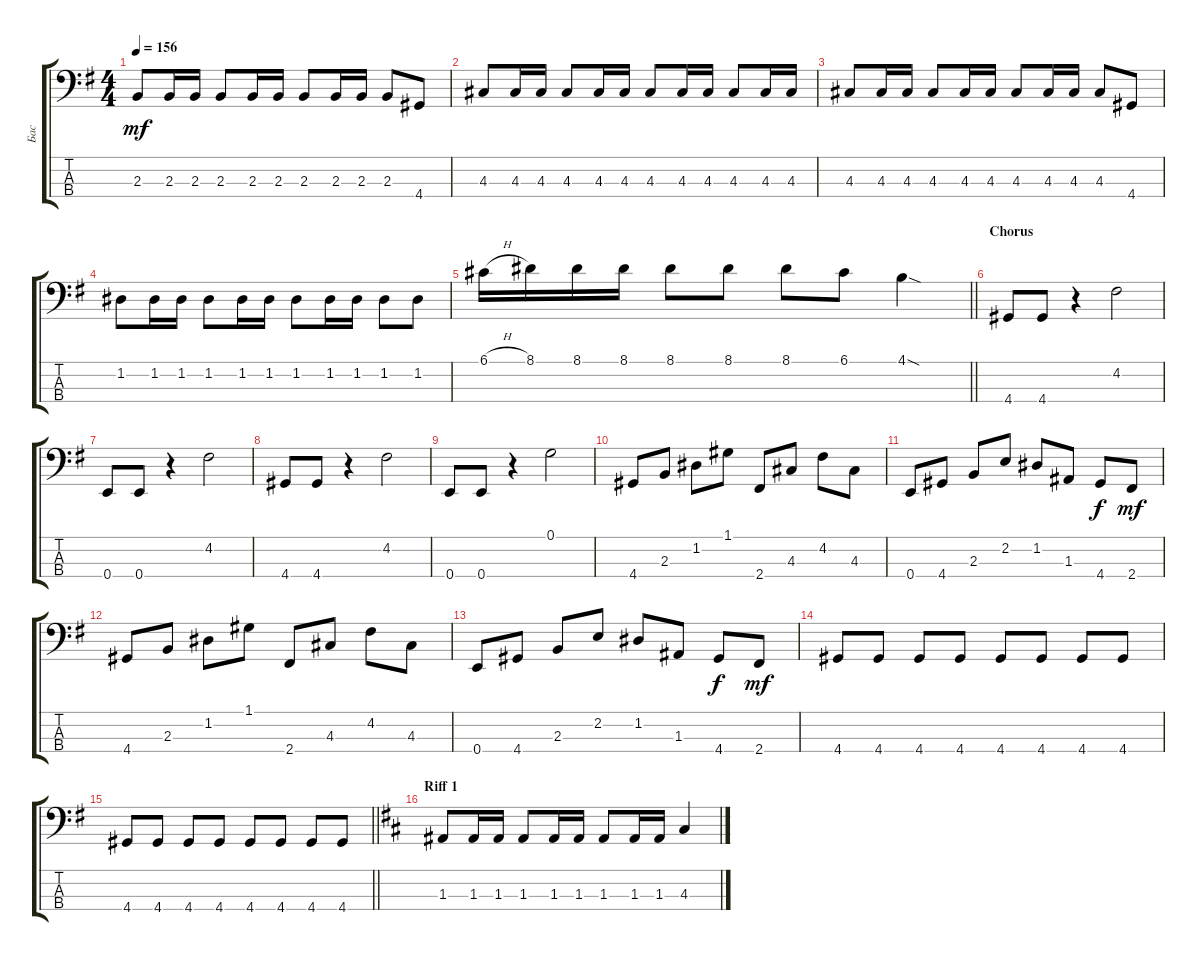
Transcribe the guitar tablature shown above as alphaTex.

\track ("Бас" "Бас") {instrument electricbassfinger}
\staff {score tabs}
\tuning (G2 D2 A1 E1) {hide}
\ts (4 4)
\tempo 156
\clef f4
\ks eminor
2.3.8{dy mf} 2.3.16 2.3.16 2.3.8 2.3.16 2.3.16 2.3.8 2.3.16 2.3.16 2.3.8 4.4.8 |
4.3.8 4.3.16 4.3.16 4.3.8 4.3.16 4.3.16 4.3.8 4.3.16 4.3.16 4.3.8 4.3.16 4.3.16 |
4.3.8 4.3.16 4.3.16 4.3.8 4.3.16 4.3.16 4.3.8 4.3.16 4.3.16 4.3.8 4.4.8 |
1.2.8 1.2.16 1.2.16 1.2.8 1.2.16 1.2.16 1.2.8 1.2.16 1.2.16 1.2.8 1.2.8 |
\barLineRight lightlight
6.1{h}.16 8.1.16 8.1.16 8.1.16 8.1.8 8.1.8 8.1.8 6.1.8 4.1{sod}.4 |
\section ("" "Chorus")
4.4.8 4.4.8 r.4 4.2.2 |
0.4.8 0.4.8 r.4 4.2.2 |
4.4.8 4.4.8 r.4 4.2.2 |
0.4.8 0.4.8 r.4 0.1.2 |
4.4.8 2.3.8 1.2.8 1.1.8 2.4.8 4.3.8 4.2.8 4.3.8 |
0.4.8 4.4.8 2.3.8 2.2.8 1.2.8 1.3.8 4.4.8{dy f} 2.4.8{dy mf} |
4.4.8 2.3.8 1.2.8 1.1.8 2.4.8 4.3.8 4.2.8 4.3.8 |
0.4.8 4.4.8 2.3.8 2.2.8 1.2.8 1.3.8 4.4.8{dy f} 2.4.8{dy mf} |
4.4.8 4.4.8 4.4.8 4.4.8 4.4.8 4.4.8 4.4.8 4.4.8 |
\barLineRight lightlight
4.4.8 4.4.8 4.4.8 4.4.8 4.4.8 4.4.8 4.4.8 4.4.8 |
\section ("" "Riff 1")
\ks bminor
1.3.8 1.3.16 1.3.16 1.3.8 1.3.16 1.3.16 1.3.8 1.3.16 1.3.16 4.3.4
